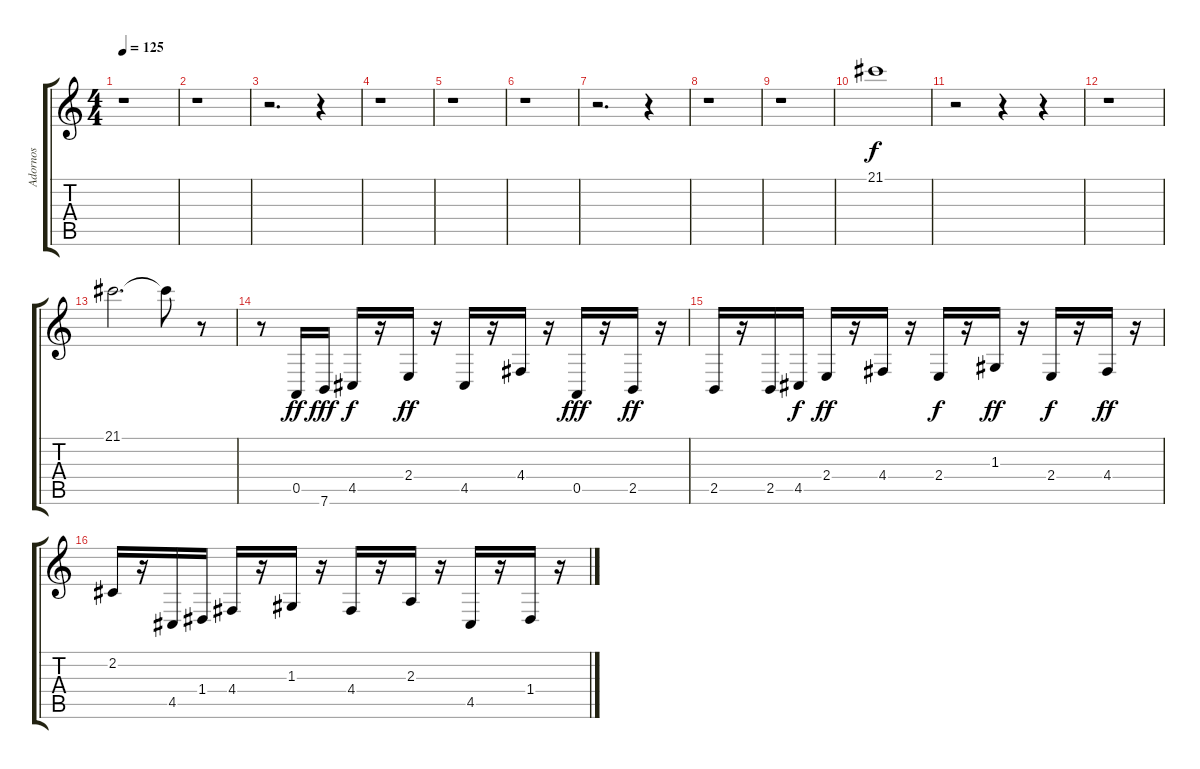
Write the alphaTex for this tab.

\track ("Adornos" "Adornos") {instrument pad2warm}
\staff {score tabs}
\tuning (E4 B3 G3 D3 A2 E2) {hide}
\ts (4 4)
\tempo 125
\clef g2
\ks c
r.1{dy f} |
r.1 |
r.2{d} r.4 |
r.1 |
r.1 |
r.1 |
r.2{d} r.4 |
r.1 |
r.1 |
21.1.1 |
r.2 r.4 r.4 |
r.1 |
21.1.2{d} 21.1{t}.8 r.8 |
r.8 0.5.16{dy ff instrument distortionguitar} 7.6.16{dy fff} 4.5.16{dy f} r.16 2.4.16{dy ff} r.16 4.5.16 r.16 4.4.16 r.16 0.5.16{dy fff} r.16 2.5.16{dy ff} r.16 |
2.5.16 r.16 2.5.16 4.5.16{dy f} 2.4.16{dy ff} r.16 4.4.16 r.16 2.4.16{dy f} r.16 1.3.16{dy ff} r.16 2.4.16{dy f} r.16 4.4.16{dy ff} r.16 |
2.2.16 r.16 4.5.16 1.4.16 4.4.16 r.16 1.3.16 r.16 4.4.16 r.16 2.3.16 r.16 4.5.16 r.16 1.4.16 r.16
